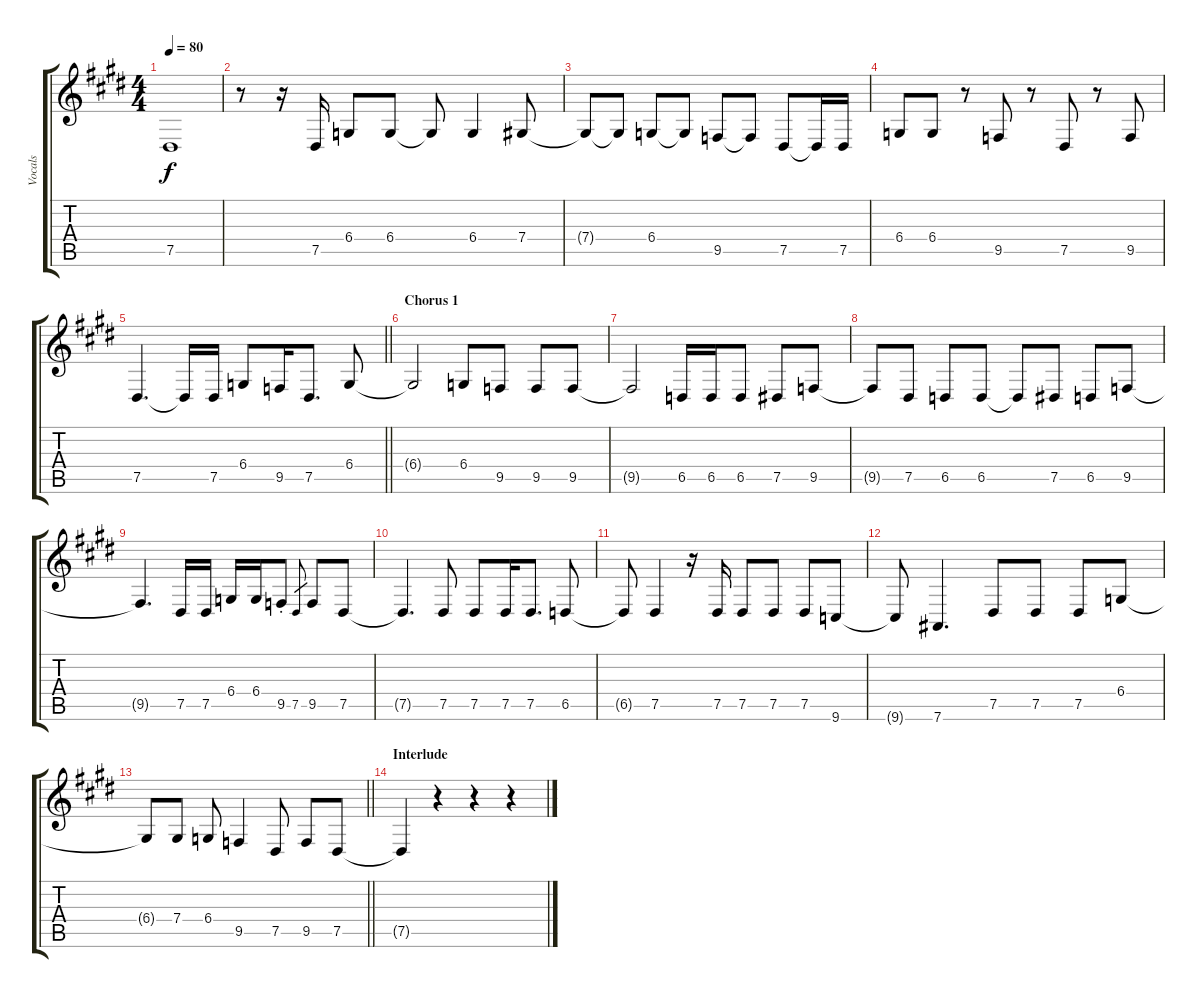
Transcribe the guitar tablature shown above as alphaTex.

\track ("Vocals" "Vocals") {instrument violin}
\staff {score tabs}
\tuning (Eb4 Bb3 Gb3 Db3 Ab2 Eb2) {hide}
\ts (4 4)
\tempo 80
\clef g2
\ks e
7.5.1{dy f} |
r.8 r.16 7.5.16 6.4.8 6.4.8 6.4{t}.8 6.4.4 7.4.8 |
7.4{t}.8 7.4{t}.8 6.4.8 6.4{t}.8 9.5.8 9.5{t}.8 7.5.8 7.5{t}.16 7.5.16 |
6.4.8 6.4.8 r.8 9.5.8 r.8 7.5.8 r.8 9.5.8 |
\barLineRight lightlight
7.5.4{d} 7.5{t}.16 7.5.16 6.4.8 9.5.16 7.5.8{d} 6.4.8 |
\section ("" "Chorus 1")
6.4{t}.2 6.4.8 9.5.8 9.5.8 9.5.8 |
9.5{t}.2 6.5.16 6.5.16 6.5.8 7.5.8 9.5.8 |
9.5{t}.8 7.5.8 6.5.8 6.5.8 6.5{t}.8 7.5.8 6.5.8 9.5.8 |
9.5{t}.4{d} 7.5.16 7.5.16 6.4.16 6.4.16 9.5{st}.8 7.5.8{gr} 9.5.8 7.5.8 |
7.5{t}.4{d} 7.5.8 7.5.8 7.5.16 7.5.8{d} 6.5.8 |
6.5{t}.8 7.5.4 r.16 7.5.16 7.5.8 7.5.8 7.5.8 9.6.8 |
9.6{t}.8 7.6.4{d} 7.5.8 7.5.8 7.5.8 6.4.8 |
\barLineRight lightlight
6.4{t}.8 7.4.8 6.4.8 9.5.4 7.5.8 9.5.8 7.5.8 |
\section ("" "Interlude")
7.5{t}.4 r.4 r.4 r.4
